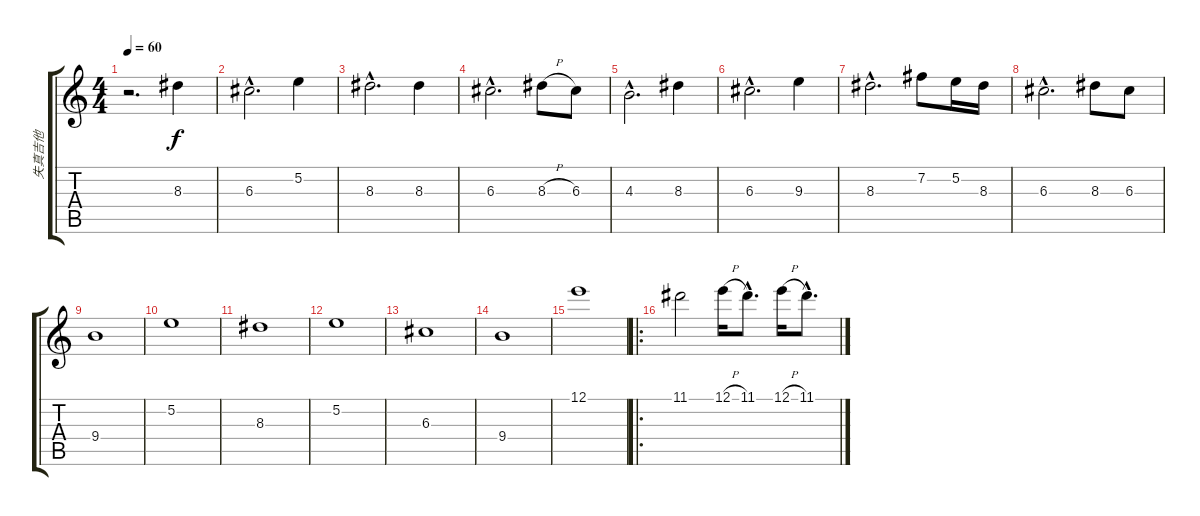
\track ("失真吉他" "失真吉他") {instrument overdrivenguitar}
\staff {score tabs}
\tuning (E4 B3 G3 D3 A2 E2) {hide}
\ts (4 4)
\tempo 60
\clef g2
\ks c
r.2{d dy f} 8.3.4 |
6.3{hac}.2{d} 5.2.4 |
8.3{hac}.2{d} 8.3.4 |
6.3{hac}.2{d} 8.3{h}.8 6.3.8 |
4.3{hac}.2{d} 8.3.4 |
6.3{hac}.2{d} 9.3.4 |
8.3{hac}.2{d} 7.2.8 5.2.16 8.3.16 |
6.3{hac}.2{d} 8.3.8 6.3.8 |
9.4.1 |
5.2.1 |
8.3.1 |
5.2.1 |
6.3.1 |
9.4.1 |
12.1.1{volume 12} |
\ro
11.1.2 12.1{h}.16 11.1{hac}.8{d} 12.1{h}.16 11.1{hac}.8{d}
